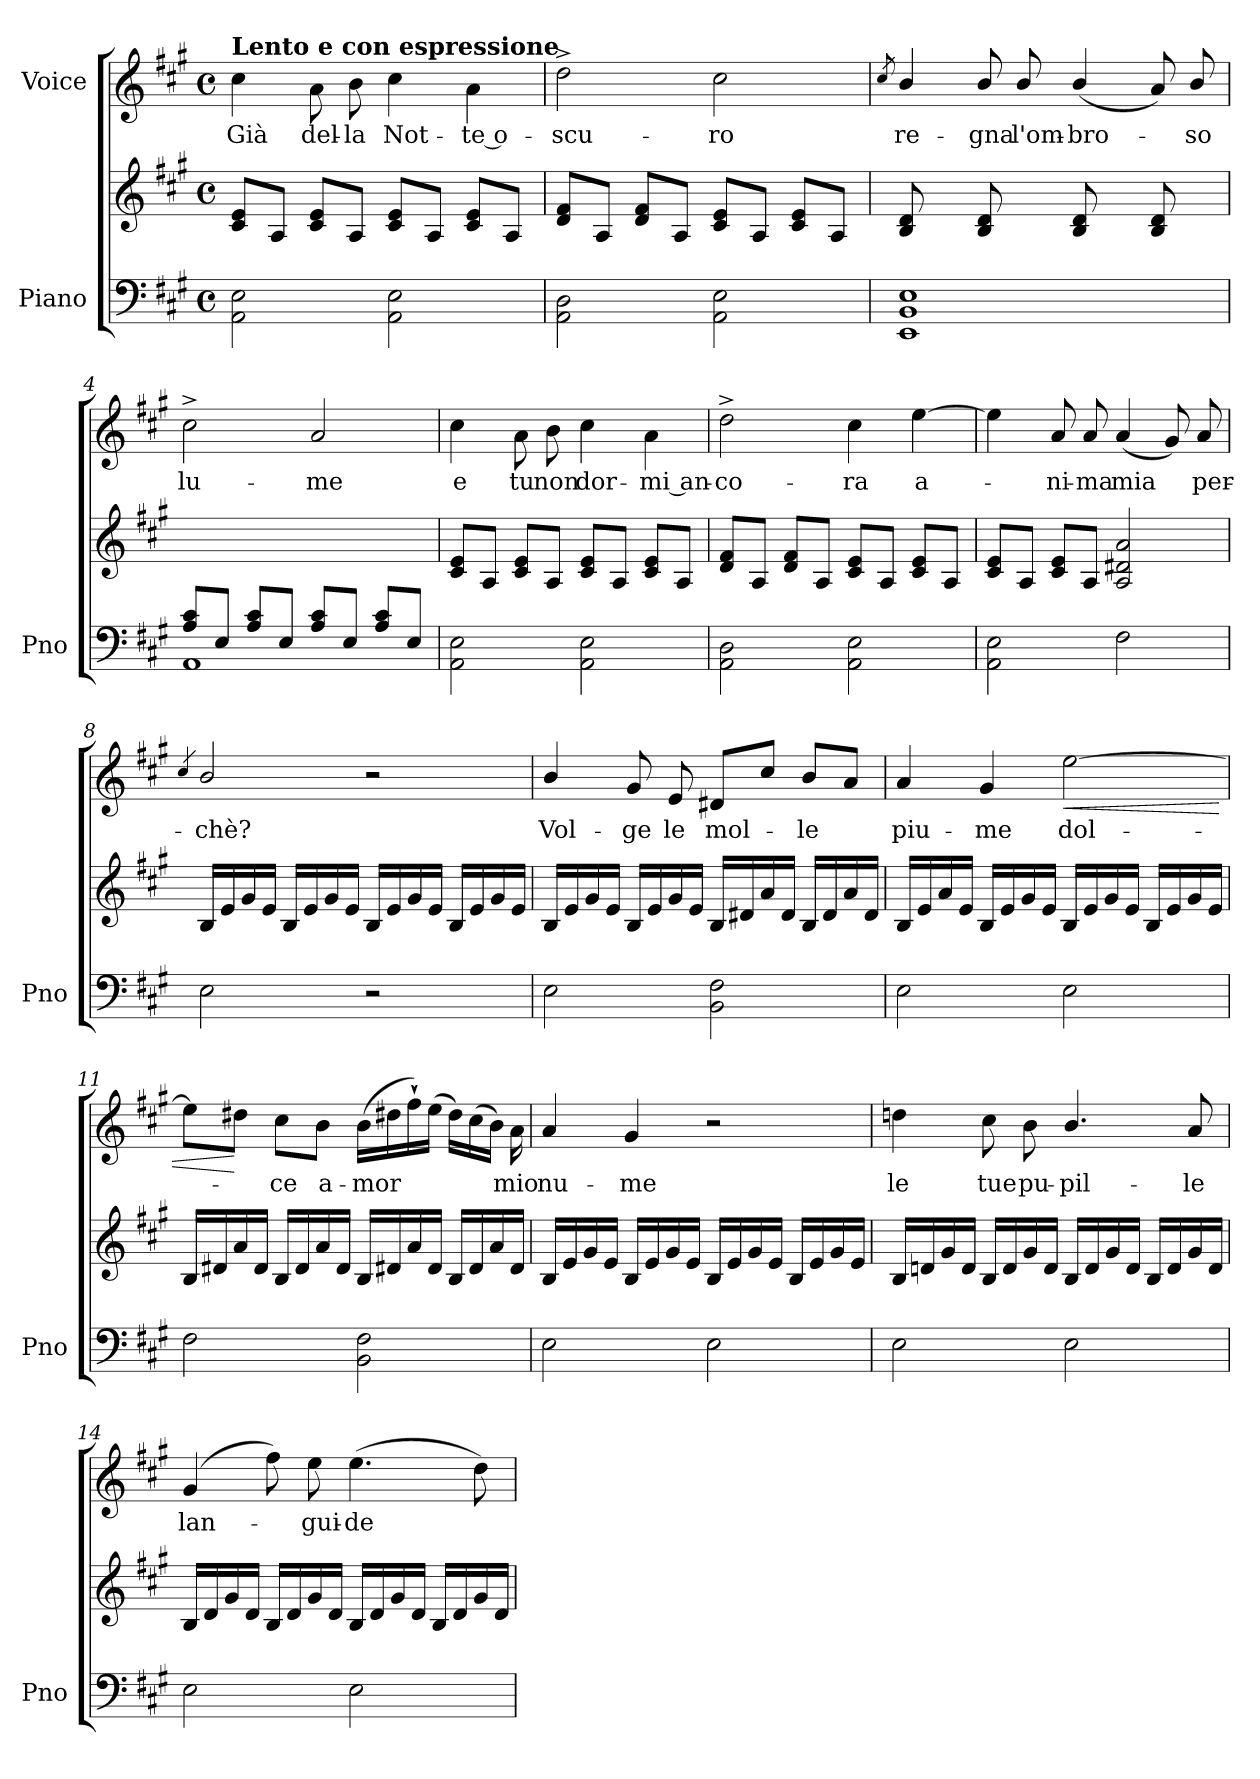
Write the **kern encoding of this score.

**kern	**kern	**kern	**text	**dynam
*part2	*part2	*part1	*part1	*part1
*staff3	*staff2	*staff1	*staff1	*staff1
*I"Piano	*	*I"Voice	*	*
*I'Pno	*	*	*	*
*clefF4	*clefG2	*clefG2	*	*
*k[f#c#g#]	*k[f#c#g#]	*k[f#c#g#]	*	*
*M4/4	*M4/4	*M4/4	*	*
*met(c)	*met(c)	*met(c)	*	*
=1	=1	=1	=1	=1
!	!	!LO:TX:a:B:t=Lento e con espressione	!	!
2AA\ 2E\	8c#/ 8e/L	4cc#\	Già	.
.	8A/J	.	.	.
.	8c#/ 8e/L	8a\	del-	.
.	8A/J	8b\	-la	.
2AA\ 2E\	8c#/ 8e/L	4cc#\	Not-	.
.	8A/J	.	.	.
.	8c#/ 8e/L	4a\	-te o-	.
.	8A/J	.	.	.
=2	=2	=2	=2	=2
2AA\ 2D\	8d/ 8f#/L	2dd^\	-scu-	.
.	8A/J	.	.	.
.	8d/ 8f#/L	.	.	.
.	8A/J	.	.	.
2AA\ 2E\	8c#/ 8e/L	2cc#\	-ro	.
.	8A/J	.	.	.
.	8c#/ 8e/L	.	.	.
.	8A/J	.	.	.
=3	=3	=3	=3	=3
.	.	8qcc#/	.	.
*^	*	*	*	*
8ryy	1EE 1BB 1E	8B/ 8d/L	4b/	re-	.
8E/J	.	8ryy	.	.	.
8ryy	.	8B/ 8d/L	8b/	-gna	.
8E/J	.	8ryy	8b/	l'om-	.
8ryy	.	8B/ 8d/L	(4b/	-bro-	.
8E/J	.	8ryy	.	.	.
8ryy	.	8B/ 8d/L	8a/)	.	.
8E/J	.	8ryy	8b/	-so	.
=4	=4	=4	=4	=4	=4
8A/ 8c#/L	1AA	1ryy	2cc#^\	lu-	.
8E/J	.	.	.	.	.
8A/ 8c#/L	.	.	.	.	.
8E/J	.	.	.	.	.
8A/ 8c#/L	.	.	2a/	-me	.
8E/J	.	.	.	.	.
8A/ 8c#/L	.	.	.	.	.
8E/J	.	.	.	.	.
*v	*v	*	*	*	*
=5	=5	=5	=5	=5
2AA\ 2E\	8c#/ 8e/L	4cc#\	e	.
.	8A/J	.	.	.
.	8c#/ 8e/L	8a\	tu	.
.	8A/J	8b\	non	.
2AA\ 2E\	8c#/ 8e/L	4cc#\	dor-	.
.	8A/J	.	.	.
.	8c#/ 8e/L	4a\	-mi an-	.
.	8A/J	.	.	.
=6	=6	=6	=6	=6
2AA\ 2D\	8d/ 8f#/L	2dd^\	-co-	.
.	8A/J	.	.	.
.	8d/ 8f#/L	.	.	.
.	8A/J	.	.	.
2AA\ 2E\	8c#/ 8e/L	4cc#\	-ra	.
.	8A/J	.	.	.
.	8c#/ 8e/L	[4ee\	a-	.
.	8A/J	.	.	.
=7	=7	=7	=7	=7
2AA\ 2E\	8c#/ 8e/L	4ee\]	.	.
.	8A/J	.	.	.
.	8c#/ 8e/L	8a/	-ni-	.
.	8A/J	8a/	-ma	.
2F#\	2A/ 2d#X/ 2a/	(4a/	mia	.
.	.	8g#/)	.	.
.	.	8a/	per-	.
=8	=8	=8	=8	=8
.	.	4qcc#/	.	.
2E\	16B/LL	2b/	-chè?	.
.	16e/	.	.	.
.	16g#/	.	.	.
.	16e/JJ	.	.	.
.	16B/LL	.	.	.
.	16e/	.	.	.
.	16g#/	.	.	.
.	16e/JJ	.	.	.
2r	16B/LL	2r	.	.
.	16e/	.	.	.
.	16g#/	.	.	.
.	16e/JJ	.	.	.
.	16B/LL	.	.	.
.	16e/	.	.	.
.	16g#/	.	.	.
.	16e/JJ	.	.	.
=9	=9	=9	=9	=9
2E\	16B/LL	4b/	Vol-	.
.	16e/	.	.	.
.	16g#/	.	.	.
.	16e/JJ	.	.	.
.	16B/LL	8g#/	-ge	.
.	16e/	.	.	.
.	16g#/	8e/	le	.
.	16e/JJ	.	.	.
2BB\ 2F#\	16B/LL	8d#X/L	mol-	.
.	16d#X/	.	.	.
.	16a/	8cc#/J	.	.
.	16d#/JJ	.	.	.
.	16B/LL	8b/L	-le	.
.	16d#/	.	.	.
.	16a/	8a/J	.	.
.	16d#/JJ	.	.	.
=10	=10	=10	=10	=10
2E\	16B/LL	4a/	piu-	.
.	16e/	.	.	.
.	16a/	.	.	.
.	16e/JJ	.	.	.
.	16B/LL	4g#/	-me	.
.	16e/	.	.	.
.	16g#/	.	.	.
.	16e/JJ	.	.	.
!	!	!	!	!LO:HP:b
2E\	16B/LL	[2ee\	dol-	<
.	16e/	.	.	.
.	16g#/	.	.	.
.	16e/JJ	.	.	.
.	16B/LL	.	.	.
.	16e/	.	.	.
.	16g#/	.	.	.
.	16e/JJ	.	.	.
=11	=11	=11	=11	=11
2F#\	16B/LL	8ee\L]	.	.
.	16d#X/	.	.	.
.	16a/	8dd#X\J	.	[
.	16d#/JJ	.	.	.
.	16B/LL	8cc#\L	-ce	.
.	16d#/	.	.	.
.	16a/	8b\J	a-	.
.	16d#/JJ	.	.	.
2BB\ 2F#\	16B/LL	(16b\LL	-mor	.
.	16d#X/	16dd#X\	.	.
.	16a/	16ff#`\)	.	.
.	16d#/JJ	(16ee\JJ	.	.
.	16B/LL	16dd#\LL)	.	.
.	16d#/	(16cc#\	.	.
.	16a/	16b\JJ)	.	.
.	16d#/JJ	16a\	mio	.
=12	=12	=12	=12	=12
2E\	16B/LL	4a/	nu-	.
.	16e/	.	.	.
.	16g#/	.	.	.
.	16e/JJ	.	.	.
.	16B/LL	4g#/	-me	.
.	16e/	.	.	.
.	16g#/	.	.	.
.	16e/JJ	.	.	.
2E\	16B/LL	2r	.	.
.	16e/	.	.	.
.	16g#/	.	.	.
.	16e/JJ	.	.	.
.	16B/LL	.	.	.
.	16e/	.	.	.
.	16g#/	.	.	.
.	16e/JJ	.	.	.
=13	=13	=13	=13	=13
2E\	16B/LL	4ddn\	le	.
.	16dn/	.	.	.
.	16g#/	.	.	.
.	16d/JJ	.	.	.
.	16B/LL	8cc#\	tue	.
.	16d/	.	.	.
.	16g#/	8b\	pu-	.
.	16d/JJ	.	.	.
2E\	16B/LL	4.b/	-pil-	.
.	16d/	.	.	.
.	16g#/	.	.	.
.	16d/JJ	.	.	.
.	16B/LL	.	.	.
.	16d/	.	.	.
.	16g#/	8a/	-le	.
.	16d/JJ	.	.	.
=14	=14	=14	=14	=14
2E\	16B/LL	(4g#/	lan-	.
.	16d/	.	.	.
.	16g#/	.	.	.
.	16d/JJ	.	.	.
.	16B/LL	8ff#\)	.	.
.	16d/	.	.	.
.	16g#/	8ee\	-gui-	.
.	16d/JJ	.	.	.
2E\	16B/LL	(4.ee\	-de	.
.	16d/	.	.	.
.	16g#/	.	.	.
.	16d/JJ	.	.	.
.	16B/LL	.	.	.
.	16d/	.	.	.
.	16g#/	8dd\)	.	.
.	16d/JJ	.	.	.
=	=	=	=	=
*-	*-	*-	*-	*-
